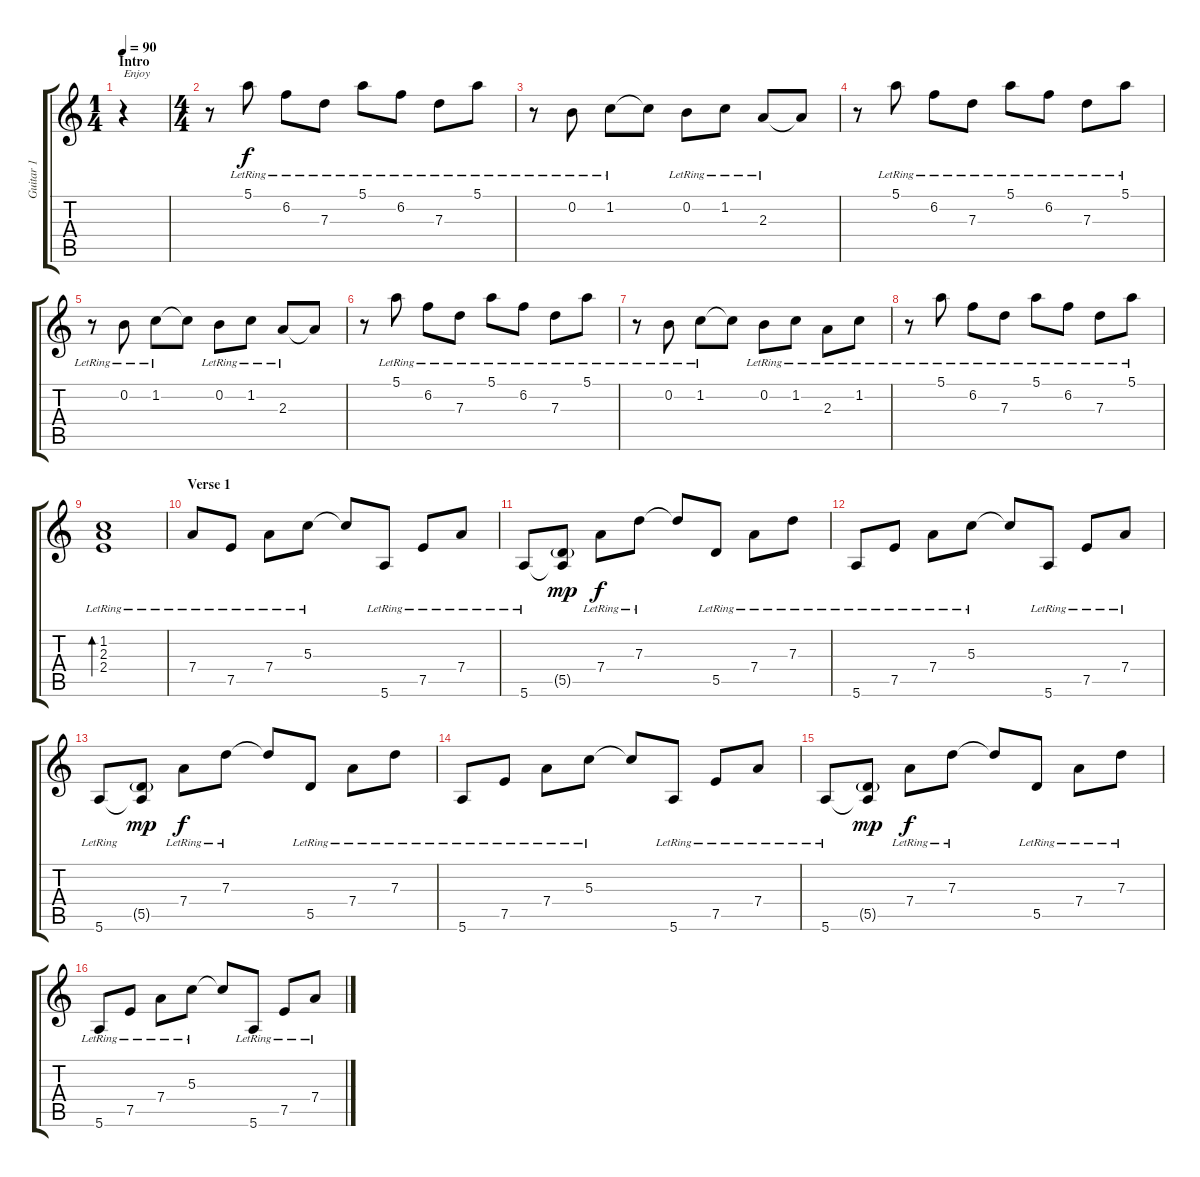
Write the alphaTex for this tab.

\track ("Guitar 1" "Guitar 1") {instrument acousticguitarnylon}
\staff {score tabs}
\tuning (E4 B3 G3 D3 A2 E2) {hide}
\ts (1 4)
\section ("" "Intro")
\tempo 90
\clef g2
\ks c
r.4{txt "Enjoy" dy f instrument acousticguitarnylon} |
\ts (4 4)
r.8 5.1{lr}.8 6.2{lr}.8 7.3{lr}.8 5.1{lr}.8 6.2{lr}.8 7.3{lr}.8 5.1{lr}.8 |
r.8 0.2{lr}.8 1.2{lr}.8 1.2{t}.8 0.2{lr}.8 1.2{lr}.8 2.3{lr}.8 2.3{t}.8 |
r.8 5.1{lr}.8 6.2{lr}.8 7.3{lr}.8 5.1{lr}.8 6.2{lr}.8 7.3{lr}.8 5.1{lr}.8 |
r.8 0.2{lr}.8 1.2{lr}.8 1.2{t}.8 0.2{lr}.8 1.2{lr}.8 2.3{lr}.8 2.3{t}.8 |
r.8 5.1{lr}.8 6.2{lr}.8 7.3{lr}.8 5.1{lr}.8 6.2{lr}.8 7.3{lr}.8 5.1{lr}.8 |
r.8 0.2{lr}.8 1.2{lr}.8 1.2{t}.8 0.2{lr}.8 1.2{lr}.8 2.3{lr}.8 1.2{lr}.8 |
r.8 5.1{lr}.8 6.2{lr}.8 7.3{lr}.8 5.1{lr}.8 6.2{lr}.8 7.3{lr}.8 5.1{lr}.8 |
(1.2{lr} 2.3{lr} 2.4{lr}).1{bd 60} |
\section ("" "Verse 1")
7.4{lr}.8 7.5{lr}.8 7.4{lr}.8 5.3{lr}.8 5.3{t}.8 5.6{lr}.8 7.5{lr}.8 7.4{lr}.8 |
5.6{lr}.8 (5.5{g} 5.6{t}).8{dy mp} 7.4{lr}.8{dy f} 7.3{lr}.8 7.3{t}.8 5.5{lr}.8 7.4{lr}.8 7.3{lr}.8 |
5.6{lr}.8 7.5{lr}.8 7.4{lr}.8 5.3{lr}.8 5.3{t}.8 5.6{lr}.8 7.5{lr}.8 7.4{lr}.8 |
5.6{lr}.8 (5.5{g} 5.6{t}).8{dy mp} 7.4{lr}.8{dy f} 7.3{lr}.8 7.3{t}.8 5.5{lr}.8 7.4{lr}.8 7.3{lr}.8 |
5.6{lr}.8 7.5{lr}.8 7.4{lr}.8 5.3{lr}.8 5.3{t}.8 5.6{lr}.8 7.5{lr}.8 7.4{lr}.8 |
5.6{lr}.8 (5.5{g} 5.6{t}).8{dy mp} 7.4{lr}.8{dy f} 7.3{lr}.8 7.3{t}.8 5.5{lr}.8 7.4{lr}.8 7.3{lr}.8 |
5.6{lr}.8 7.5{lr}.8 7.4{lr}.8 5.3{lr}.8 5.3{t}.8 5.6{lr}.8 7.5{lr}.8 7.4{lr}.8
